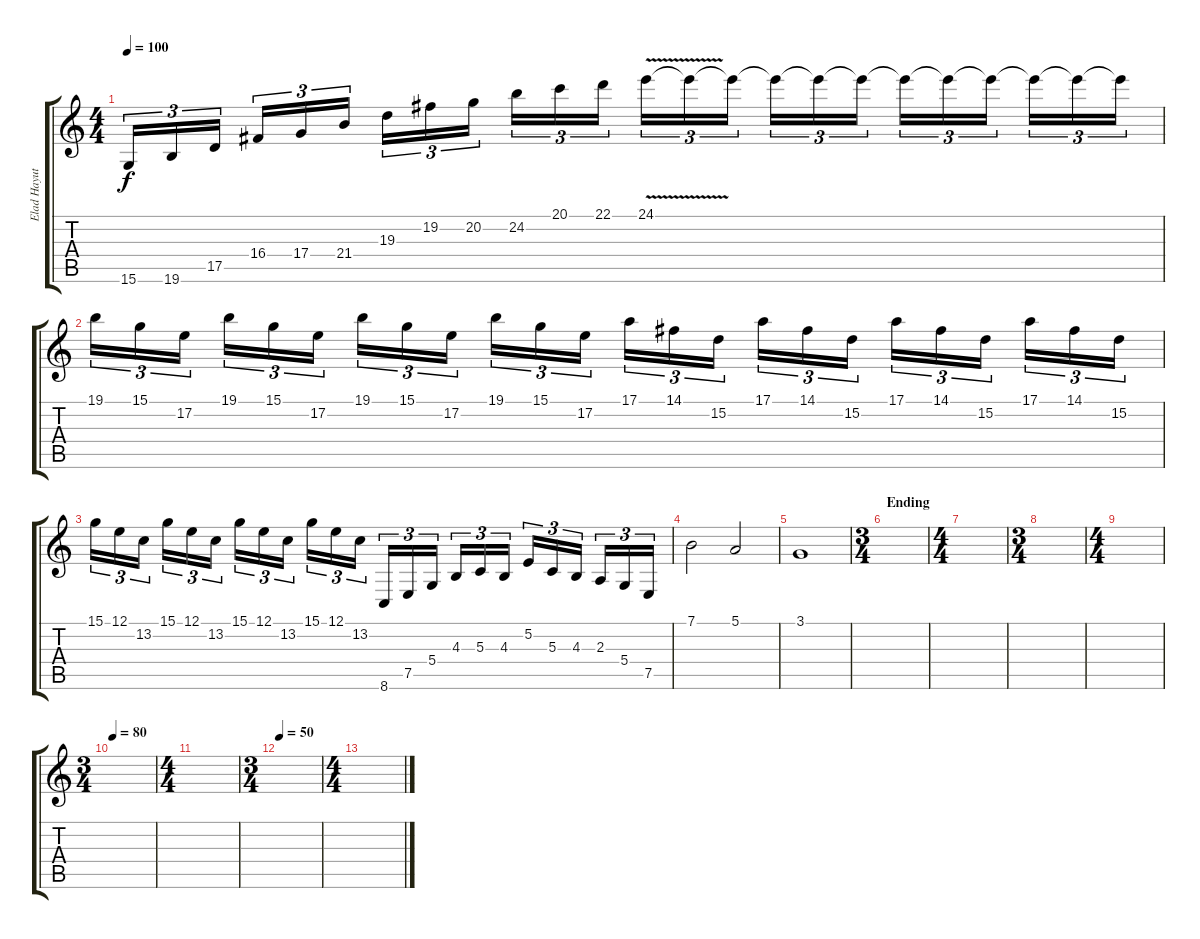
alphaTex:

\track ("Elad Hayut" "Elad Hayut") {instrument acousticgrandpiano}
\staff {score tabs}
\tuning (E4 B3 G3 D3 A2 E2) {hide}
\ts (4 4)
\tempo 100
\clef g2
\ks c
15.6.16{tu (3 2) dy f} 19.6.16{tu (3 2)} 17.5.16{tu (3 2)} 16.4.16{tu (3 2)} 17.4.16{tu (3 2)} 21.4.16{tu (3 2)} 19.3.16{tu (3 2)} 19.2.16{tu (3 2)} 20.2.16{tu (3 2)} 24.2.16{tu (3 2)} 20.1.16{tu (3 2)} 22.1.16{tu (3 2)} 24.1{v}.16{tu (3 2)} 24.1{t}.16{tu (3 2)} 24.1{t}.16{tu (3 2)} 24.1{t}.16{tu (3 2)} 24.1{t}.16{tu (3 2)} 24.1{t}.16{tu (3 2)} 24.1{t}.16{tu (3 2)} 24.1{t}.16{tu (3 2)} 24.1{t}.16{tu (3 2)} 24.1{t}.16{tu (3 2)} 24.1{t}.16{tu (3 2)} 24.1{t}.16{tu (3 2)} |
19.1.16{tu (3 2)} 15.1.16{tu (3 2)} 17.2.16{tu (3 2)} 19.1.16{tu (3 2)} 15.1.16{tu (3 2)} 17.2.16{tu (3 2)} 19.1.16{tu (3 2)} 15.1.16{tu (3 2)} 17.2.16{tu (3 2)} 19.1.16{tu (3 2)} 15.1.16{tu (3 2)} 17.2.16{tu (3 2)} 17.1.16{tu (3 2)} 14.1.16{tu (3 2)} 15.2.16{tu (3 2)} 17.1.16{tu (3 2)} 14.1.16{tu (3 2)} 15.2.16{tu (3 2)} 17.1.16{tu (3 2)} 14.1.16{tu (3 2)} 15.2.16{tu (3 2)} 17.1.16{tu (3 2)} 14.1.16{tu (3 2)} 15.2.16{tu (3 2)} |
15.1.16{tu (3 2)} 12.1.16{tu (3 2)} 13.2.16{tu (3 2)} 15.1.16{tu (3 2)} 12.1.16{tu (3 2)} 13.2.16{tu (3 2)} 15.1.16{tu (3 2)} 12.1.16{tu (3 2)} 13.2.16{tu (3 2)} 15.1.16{tu (3 2)} 12.1.16{tu (3 2)} 13.2.16{tu (3 2)} 8.6.16{tu (3 2)} 7.5.16{tu (3 2)} 5.4.16{tu (3 2)} 4.3.16{tu (3 2)} 5.3.16{tu (3 2)} 4.3.16{tu (3 2)} 5.2.16{tu (3 2)} 5.3.16{tu (3 2)} 4.3.16{tu (3 2)} 2.3.16{tu (3 2)} 5.4.16{tu (3 2)} 7.5.16{tu (3 2)} |
7.1.2 5.1.2 |
3.1.1 |
\ts (3 4)
\section ("" "Ending")
|
\ts (4 4)
|
\ts (3 4)
|
\ts (4 4)
|
\ts (3 4)
\tempo 80
|
\ts (4 4)
|
\ts (3 4)
\tempo 50
|
\ts (4 4)
